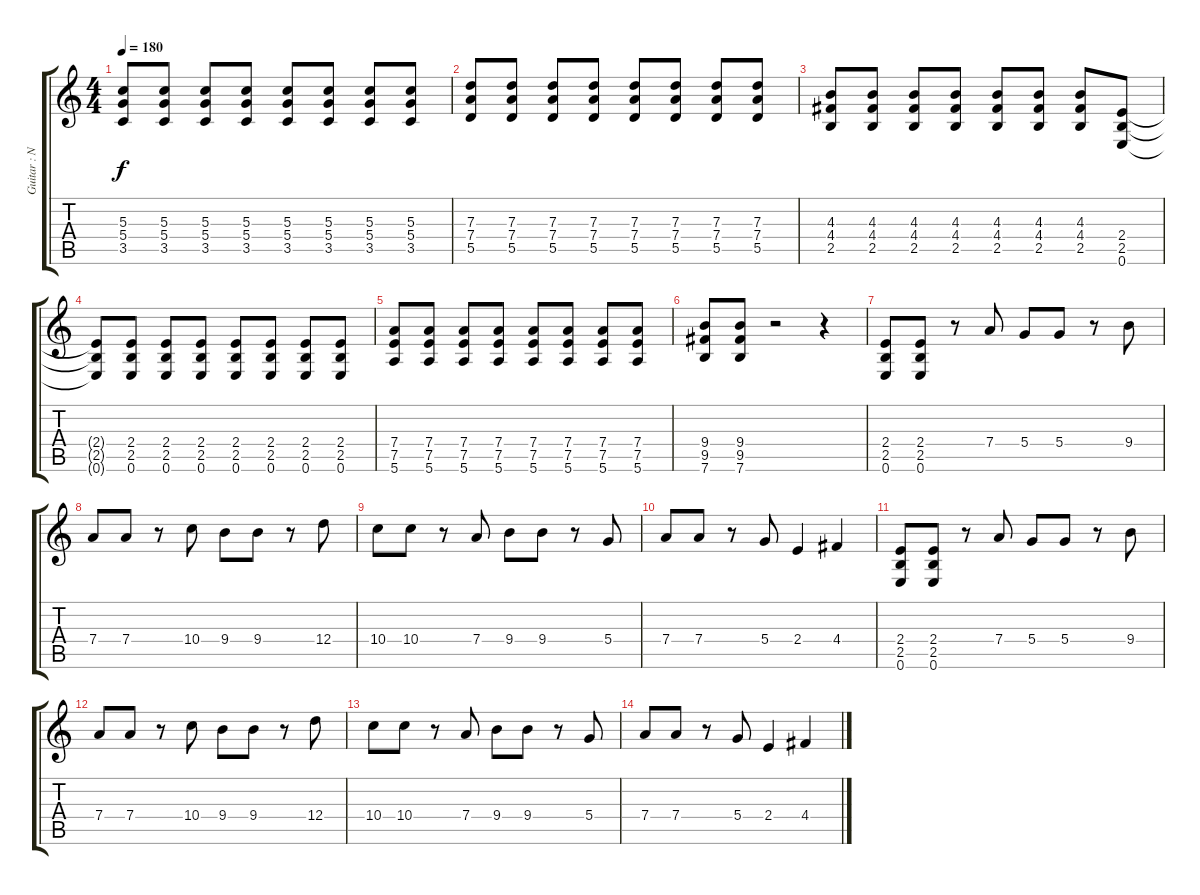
\track ("Guitar : Nakano Azusa" "Guitar : N") {instrument overdrivenguitar}
\staff {score tabs}
\tuning (E4 B3 G3 D3 A2 E2) {hide}
\ts (4 4)
\tempo 180
\clef g2
\ks c
(5.3 5.4 3.5).8{dy f} (5.3 5.4 3.5).8 (5.3 5.4 3.5).8 (5.3 5.4 3.5).8 (5.3 5.4 3.5).8 (5.3 5.4 3.5).8 (5.3 5.4 3.5).8 (5.3 5.4 3.5).8 |
(7.3 7.4 5.5).8 (7.3 7.4 5.5).8 (7.3 7.4 5.5).8 (7.3 7.4 5.5).8 (7.3 7.4 5.5).8 (7.3 7.4 5.5).8 (7.3 7.4 5.5).8 (7.3 7.4 5.5).8 |
(4.3 4.4 2.5).8 (4.3 4.4 2.5).8 (4.3 4.4 2.5).8 (4.3 4.4 2.5).8 (4.3 4.4 2.5).8 (4.3 4.4 2.5).8 (4.3 4.4 2.5).8 (2.4 2.5 0.6).8 |
(2.4{t} 2.5{t} 0.6{t}).8 (2.4 2.5 0.6).8 (2.4 2.5 0.6).8 (2.4 2.5 0.6).8 (2.4 2.5 0.6).8 (2.4 2.5 0.6).8 (2.4 2.5 0.6).8 (2.4 2.5 0.6).8 |
(7.4 7.5 5.6).8 (7.4 7.5 5.6).8 (7.4 7.5 5.6).8 (7.4 7.5 5.6).8 (7.4 7.5 5.6).8 (7.4 7.5 5.6).8 (7.4 7.5 5.6).8 (7.4 7.5 5.6).8 |
(9.4 9.5 7.6).8 (9.4 9.5 7.6).8 r.2 r.4 |
(2.4 2.5 0.6).8 (2.4 2.5 0.6).8 r.8 7.4.8 5.4.8 5.4.8 r.8 9.4.8 |
7.4.8 7.4.8 r.8 10.4.8 9.4.8 9.4.8 r.8 12.4.8 |
10.4.8 10.4.8 r.8 7.4.8 9.4.8 9.4.8 r.8 5.4.8 |
7.4.8 7.4.8 r.8 5.4.8 2.4.4 4.4.4 |
(2.4 2.5 0.6).8 (2.4 2.5 0.6).8 r.8 7.4.8 5.4.8 5.4.8 r.8 9.4.8 |
7.4.8 7.4.8 r.8 10.4.8 9.4.8 9.4.8 r.8 12.4.8 |
10.4.8 10.4.8 r.8 7.4.8 9.4.8 9.4.8 r.8 5.4.8 |
7.4.8 7.4.8 r.8 5.4.8 2.4.4 4.4.4
